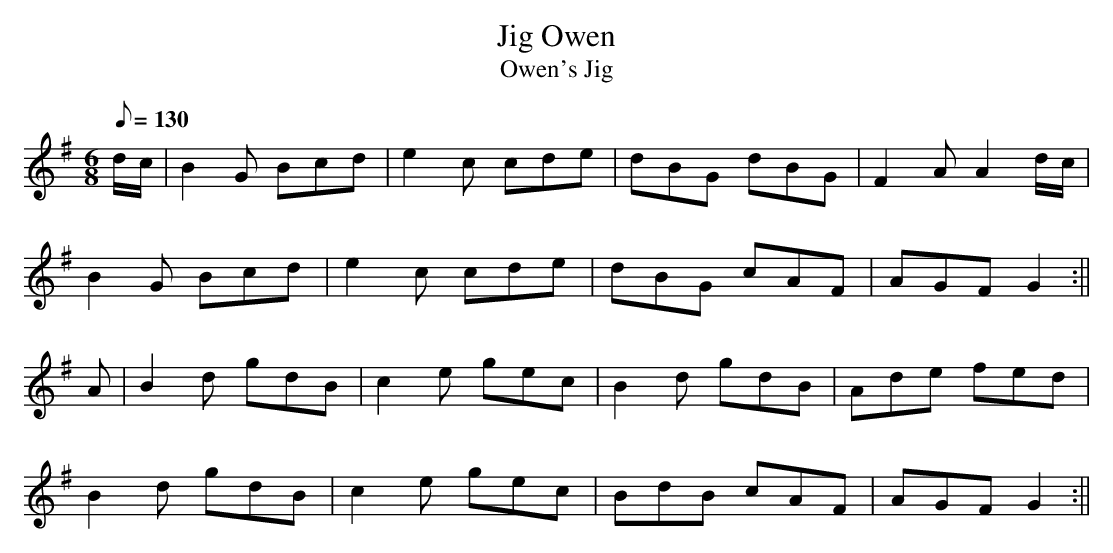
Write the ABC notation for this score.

X:1
T:Jig Owen
T:Owen's Jig
M:6/8
L:1/8
Q:130
K:G
d/c/|B2G Bcd|e2c cde|dBG dBG|F2AA2d/c/|
B2G Bcd|e2c cde|dBG cAF|AGFG2:||
A|B2d gdB|c2e gec|B2d gdB|Ade fed|
B2d gdB|c2e gec|BdB cAF|AGFG2:||
